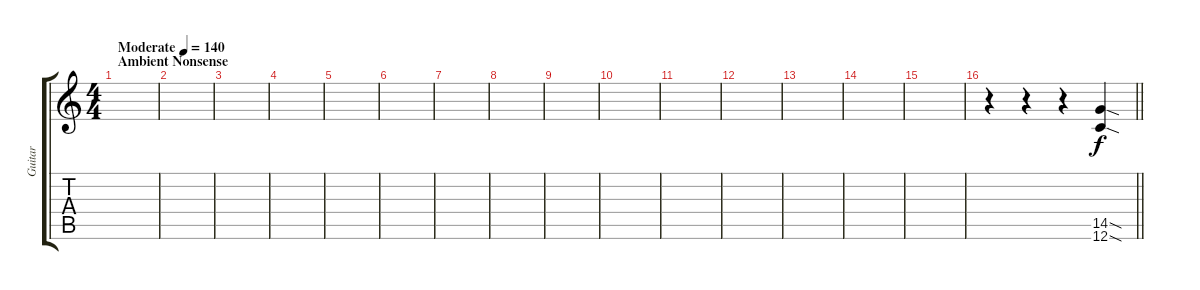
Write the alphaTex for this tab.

\track ("Guitar" "Guitar") {instrument distortionguitar}
\staff {score tabs}
\tuning (C4 G3 Eb3 Bb2 F2 C2) {hide}
\ts (4 4)
\section ("" "Ambient Nonsense")
\tempo (140 "Moderate")
\clef g2
\ks c
|
|
|
|
|
|
|
|
|
|
|
|
|
|
|
\barLineRight lightlight
r.4 r.4 r.4 (14.5{sod} 12.6{sod}).4
